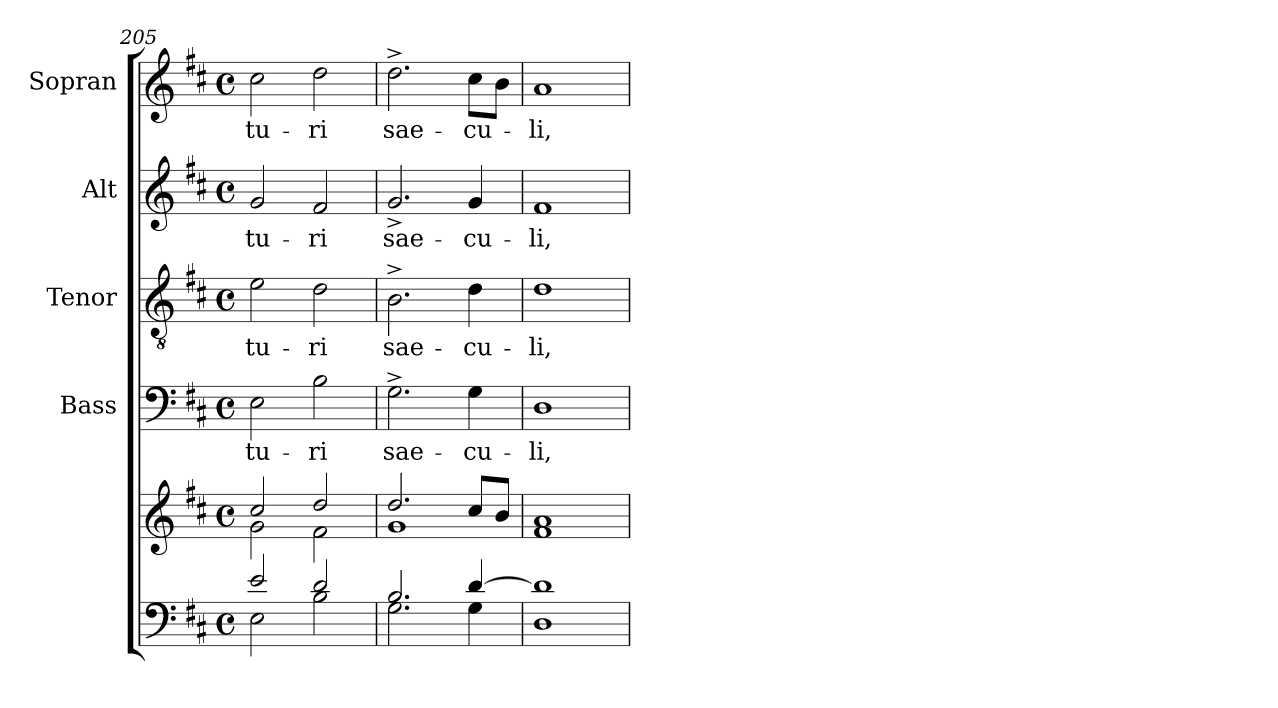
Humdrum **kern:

**kern	**kern	**kern	**text	**kern	**text	**kern	**text	**kern	**text
*part5	*part5	*part4	*part4	*part3	*part3	*part2	*part2	*part1	*part1
*staff6	*staff5	*staff4	*staff4	*staff3	*staff3	*staff2	*staff2	*staff1	*staff1
*	*	*I"Bass	*	*I"Tenor	*	*I"Alt	*	*I"Sopran	*
*	*	*I'B.	*	*I'T.	*	*I'A.	*	*I'S.	*
*clefF4	*clefG2	*clefF4	*	*clefGv2	*	*clefG2	*	*clefG2	*
*k[f#c#]	*k[f#c#]	*k[f#c#]	*	*k[f#c#]	*	*k[f#c#]	*	*k[f#c#]	*
*D:	*D:	*D:	*	*D:	*	*D:	*	*D:	*
*M4/4	*M4/4	*M4/4	*	*M4/4	*	*M4/4	*	*M4/4	*
*met(c)	*met(c)	*met(c)	*	*met(c)	*	*met(c)	*	*met(c)	*
=205	=205	=205	=205	=205	=205	=205	=205	=205	=205
*^	*^	*	*	*	*	*	*	*	*
!	!	!	!	!	!LO:LY:b	!	!LO:LY:b	!	!LO:LY:b	!	!LO:LY:b
2e/	2E\	2cc#/	2g\	2E\	-tu-	2e\	-tu-	2g/	-tu-	2cc#\	-tu-
!	!	!	!	!	!LO:LY:b	!	!LO:LY:b	!	!LO:LY:b	!	!LO:LY:b
2d/	2B\	2dd/	2f#\	2B\	-ri	2d\	-ri	2f#/	-ri	2dd\	-ri
=206	=206	=206	=206	=206	=206	=206	=206	=206	=206	=206	=206
!	!	!	!	!	!LO:LY:b	!	!LO:LY:b	!	!LO:LY:b	!	!LO:LY:b
2.B/	2.G\	2.dd/	1g	2.G^>\	sae-	2.B^>\	sae-	2.g^>/	sae-	2.dd^>\	sae-
!	!	!	!	!	!LO:LY:b	!	!LO:LY:b	!	!LO:LY:b	!	!LO:LY:b
[>4d/	4G\	8cc#/L	.	4G\	-cu-	4d\	-cu-	4g/	-cu-	8cc#\L	-cu-
.	.	8b/J	.	.	.	.	.	.	.	8b\J	.
=207	=207	=207	=207	=207	=207	=207	=207	=207	=207	=207	=207
!	!	!	!	!	!LO:LY:b	!	!LO:LY:b	!	!LO:LY:b	!	!LO:LY:b
1d]	1D	1a	1f#	1D	-li,	1d	-li,	1f#	-li,	1a	-li,
*v	*v	*	*	*	*	*	*	*	*	*	*
*	*v	*v	*	*	*	*	*	*	*	*
=	=	=	=	=	=	=	=	=	=
*-	*-	*-	*-	*-	*-	*-	*-	*-	*-
